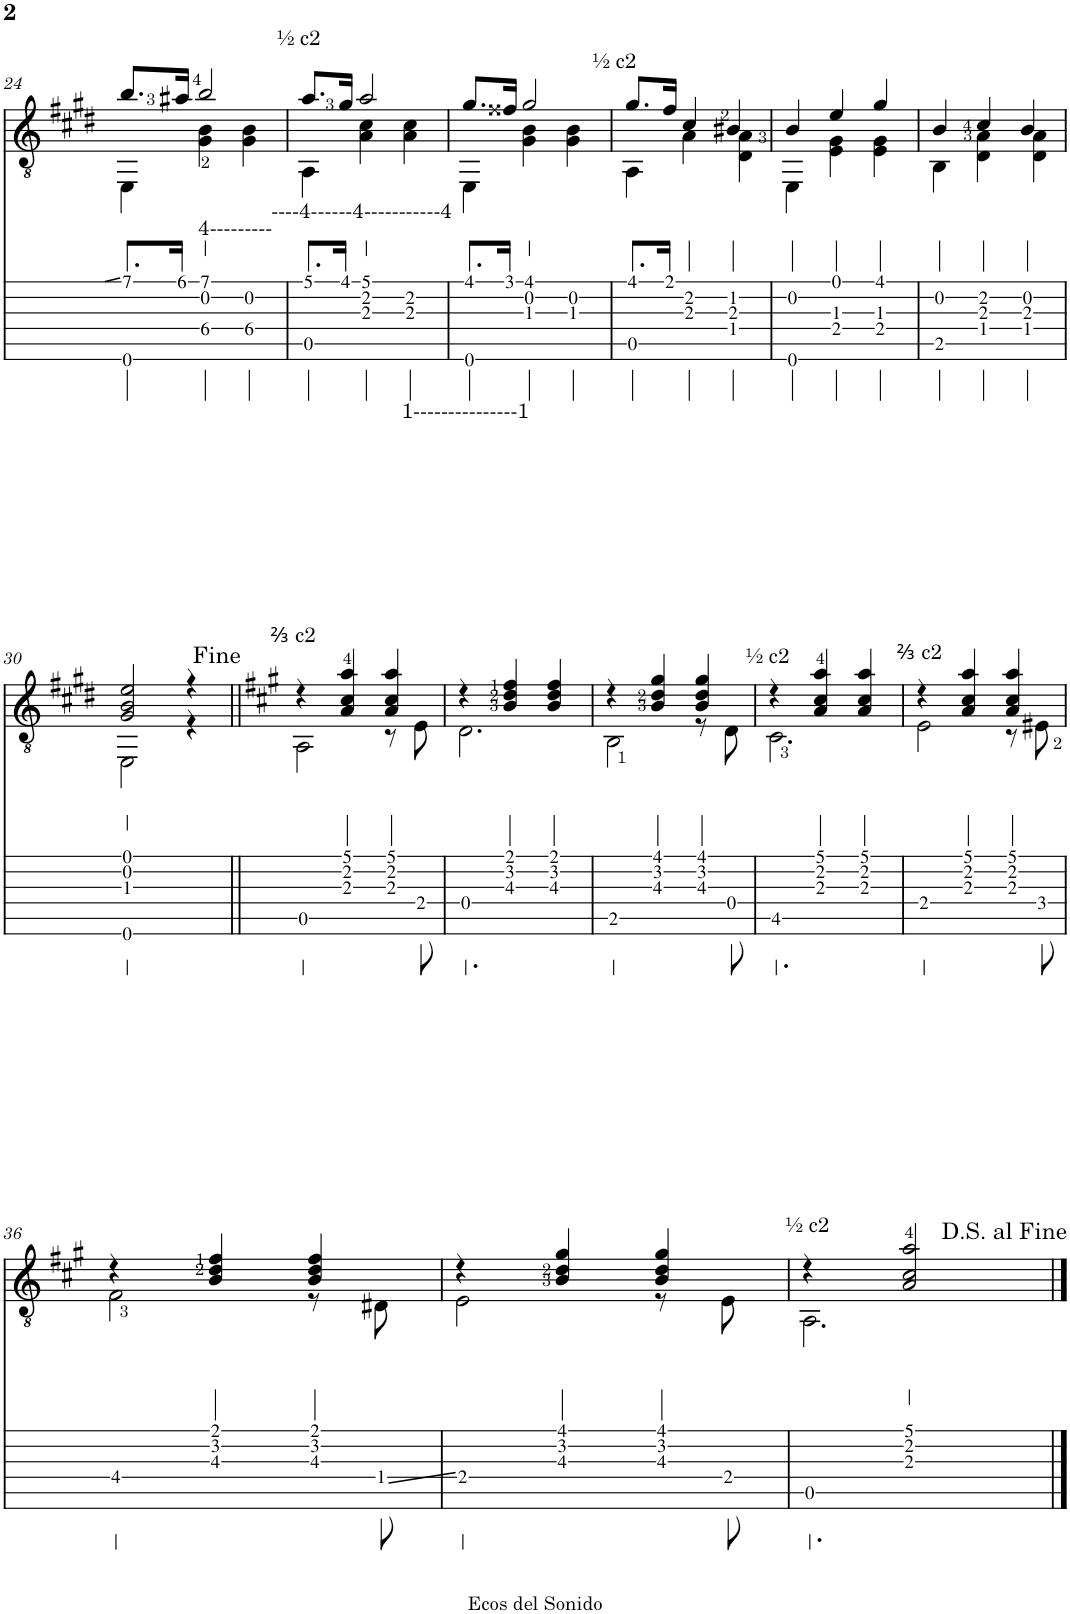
**kern	**kern
*part2	*part1
*staff2	*staff1
*I"Chitarra classica (Intavolatura)	*I"Classical Guitar
!!LO:PB:g=z
*	*clefGv2
*k[f#c#g#d#]	*k[f#c#g#d#]
*M3/4	*M3/4
=24	=24
*^	*^
8.b/L	4EE\	8.b/L	4EE\
16a#/Jk	.	16a#X/Jk	.
!LO:TX:a:t=4---------	!	!	!
2b/	4G#\ 4B\	2b/	4G#\ 4B\
.	4G#\ 4B\	.	4G#\ 4B\
=25	=25	=25	=25
!	!	!LO:TX:a:t=½ c2	!
!LO:TX:a:t=----4------4-----------4	!	!	!
8.a/L	4AA\	8.a/L	4AA\
16g#/Jk	.	16g#/Jk	.
2a/	4A\ 4c#\	2a/	4A\ 4c#\
!	!LO:TX:b:t=1---------------1	!	!
.	4A\ 4c#\	.	4A\ 4c#\
=26	=26	=26	=26
8.g#/L	4EE\	8.g#/L	4EE\
16f##X/Jk	.	16f##X/Jk	.
2g#/	4G#\ 4B\	2g#/	4G#\ 4B\
.	4G#\ 4B\	.	4G#\ 4B\
=27	=27	=27	=27
!	!	!LO:TX:a:t=½ c2	!
8.g#/L	4AA\	8.g#/L	4AA\
16f#/Jk	.	16f#/Jk	.
4c#/	4A\	4c#/	4A\
4B#X/	4D#\ 4A\	4B#X/	4D#\ 4A\
=28	=28	=28	=28
4B/	4EE\	4B/	4EE\
4e/	4E\ 4G#\	4e/	4E\ 4G#\
4g#/	4E\ 4G#\	4g#/	4E\ 4G#\
=29	=29	=29	=29
4B/	4BB\	4B/	4BB\
4c#/	4D#\ 4A\	4c#/	4D#\ 4A\
4B/	4D#\ 4A\	4B/	4D#\ 4A\
!!LO:LB:g=z	!!
=30	=30	=30	=30
2G#/ 2B/ 2e/	2EE\	2G#/ 2B/ 2e/	2EE\
4r	4r	4r	4r
=31||	=31||	=31||	=31||
*k[f#c#g#]	*	*k[f#c#g#]	*
!	!	!LO:TX:a:t=⅔ c2	!
4r	2AA\	4r	2AA\
4A/ 4c#/ 4a/	.	4A/ 4c#/ 4a/	.
4A/ 4c#/ 4a/	8r	4A/ 4c#/ 4a/	8r
.	8E\	.	8E\
=32	=32	=32	=32
4r	2.D\	4r	2.D\
4B/ 4d/ 4f#/	.	4B/ 4d/ 4f#/	.
4B/ 4d/ 4f#/	.	4B/ 4d/ 4f#/	.
=33	=33	=33	=33
4r	2BB\	4r	2BB\
4B/ 4d/ 4g#/	.	4B/ 4d/ 4g#/	.
4B/ 4d/ 4g#/	8r	4B/ 4d/ 4g#/	8r
.	8D\	.	8D\
=34	=34	=34	=34
!	!	!LO:TX:a:t=½ c2	!
4r	2.C#\	4r	2.C#\
4A/ 4c#/ 4a/	.	4A/ 4c#/ 4a/	.
4A/ 4c#/ 4a/	.	4A/ 4c#/ 4a/	.
=35	=35	=35	=35
!	!	!LO:TX:a:t=⅔ c2	!
4r	2E\	4r	2E\
4A/ 4c#/ 4a/	.	4A/ 4c#/ 4a/	.
4A/ 4c#/ 4a/	8r	4A/ 4c#/ 4a/	8r
.	8E#X\	.	8E#X\
!!LO:LB:g=z	!!
=36	=36	=36	=36
4r	2F#\	4r	2F#\
4B/ 4d/ 4f#/	.	4B/ 4d/ 4f#/	.
4B/ 4d/ 4f#/	8r	4B/ 4d/ 4f#/	8r
.	8D#X\	.	8D#X\
=37	=37	=37	=37
4r	2E\	4r	2E\
4B/ 4d/ 4g#/	.	4B/ 4d/ 4g#/	.
4B/ 4d/ 4g#/	8r	4B/ 4d/ 4g#/	8r
.	8E\	.	8E\
=38	=38	=38	=38
!	!	!LO:TX:a:t=½ c2	!
4r	2.AA\	4r	2.AA\
2A/ 2c#/ 2a/	.	2A/ 2c#/ 2a/	.
*v	*v	*	*
*	*v	*v
==	==
*-	*-
